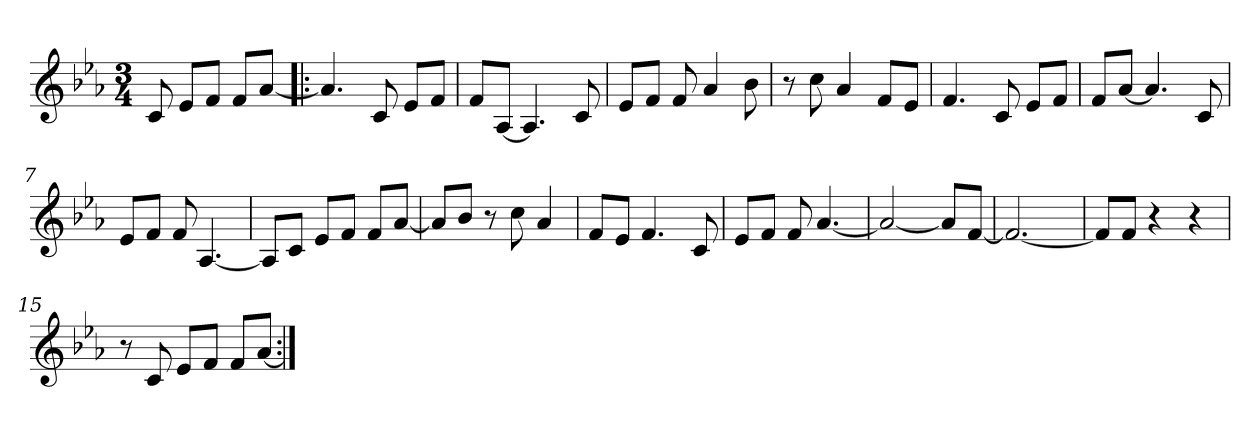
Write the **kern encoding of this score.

**kern
*part1
*staff1
*clefG2
*k[b-e-a-]
*E-:
*M3/4
=
8c/
8e-/L
8f/J
8f/L
[8a-/J
=1!|:
4.a-/]
8c/
8e-/L
8f/J
=2
8f/L
[8A-/J
4.A-/]
8c/
=3
8e-/L
8f/J
8f/
4a-/
8b-\
=4
8r
8cc\
4a-/
8f/L
8e-/J
=5
4.f/
8c/
8e-/L
8f/J
!!LO:LB:g=z
=6
8f/L
[8a-/J
4.a-/]
8c/
=7
8e-/L
8f/J
8f/
[4.A-/
=8
8A-/L]
8c/J
8e-/L
8f/J
8f/L
[8a-/J
=9
8a-/L]
8b-/J
8r
8cc\
4a-/
=10
8f/L
8e-/J
4.f/
8c/
=11
8e-/L
8f/J
8f/
[4.a-/
=12
2a-/_
8a-/L]
[8f/J
!!LO:LB:g=z
=13
2.f/_
=14
8f/L]
8f/J
4r
4r
=15
8r
8c/
8e-/L
8f/J
8f/L
[8a-/J
=:|!
*-
